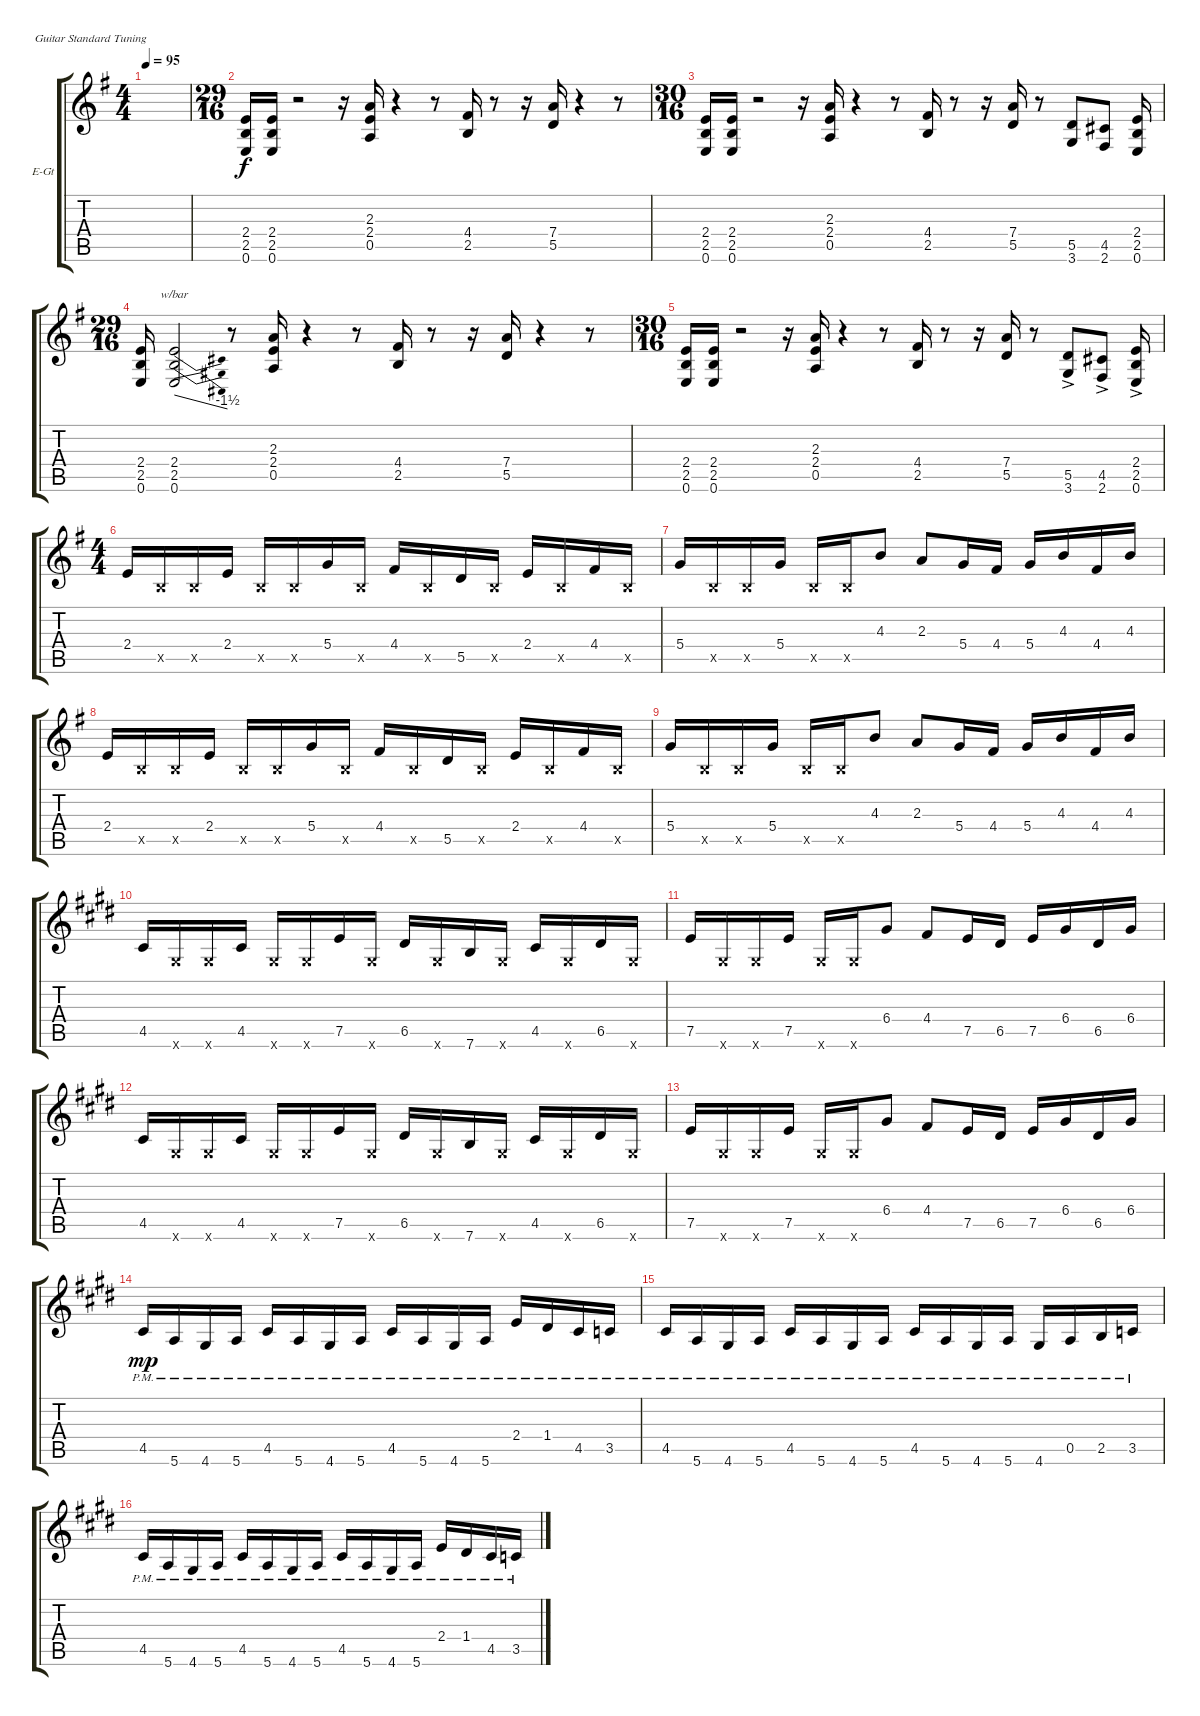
\bracketExtendMode groupsimilarinstruments
\firstSystemTrackNameOrientation horizontal
\otherSystemsTrackNameOrientation horizontal
\track ("Electric Guitar 1" "E-Gt") {instrument distortionguitar}
\staff {score tabs}
\tuning (E4 B3 G3 D3 A2 E2)
\ts (4 4)
\tempo 95
\clef g2
\ks eminor
|
\ts (29 16)
(0.6 2.5 2.4).16 (0.6 2.5 2.4).16 r.2 r.16 (2.3 0.5 2.4).16 r.4 r.8 (2.5 4.4).16 r.8 r.16 (5.5 7.4).16 r.4 r.8 |
\ts (30 16)
(0.6 2.5 2.4).16 (0.6 2.5 2.4).16 r.2 r.16 (2.3 0.5 2.4).16 r.4 r.8 (2.5 4.4).16{beam split} r.8{beam split} r.16{beam split} (5.5 7.4).16 r.8 (3.6 5.5).8 (2.6 4.5).8 (0.6 2.5 2.4).16 |
\ts (29 16)
(0.6 2.5 2.4).16 (0.6 2.5 2.4).2{tbe (dive default 0 0 59.4 -6)} r.8 (2.3 0.5 2.4).16 r.4 r.8 (2.5 4.4).16 r.8 r.16 (5.5 7.4).16 r.4 r.8 |
\ts (30 16)
(0.6 2.5 2.4).16 (0.6 2.5 2.4).16 r.2 r.16 (2.3 0.5 2.4).16 r.4 r.8 (2.5 4.4).16{beam split} r.8{beam split} r.16{beam split} (5.5 7.4).16 r.8 (3.6{ac} 5.5{ac}).8 (2.6{ac} 4.5{ac}).8 (0.6{ac} 2.5{ac} 2.4{ac}).16 |
\ts (4 4)
2.4.16{dy f} 2.5{x}.16 2.5{x}.16 2.4.16 2.5{x}.16 2.5{x}.16 5.4.16 2.5{x}.16 4.4.16 2.5{x}.16 5.5.16 2.5{x}.16 2.4.16 2.5{x}.16 4.4.16 2.5{x}.16 |
5.4.16 2.5{x}.16 2.5{x}.16 5.4.16 2.5{x}.16 2.5{x}.16 4.3.8 2.3.8 5.4.16 4.4.16 5.4.16 4.3.16 4.4.16 4.3.16 |
2.4.16 2.5{x}.16 2.5{x}.16 2.4.16 2.5{x}.16 2.5{x}.16 5.4.16 2.5{x}.16 4.4.16 2.5{x}.16 5.5.16 2.5{x}.16 2.4.16 2.5{x}.16 4.4.16 2.5{x}.16 |
5.4.16 2.5{x}.16 2.5{x}.16 5.4.16 2.5{x}.16 2.5{x}.16 4.3.8 2.3.8 5.4.16 4.4.16 5.4.16 4.3.16 4.4.16 4.3.16 |
\ks c#minor
4.5.16 4.6{x}.16 4.6{x}.16 4.5.16 4.6{x}.16 4.6{x}.16 7.5.16 4.6{x}.16 6.5.16 4.6{x}.16 7.6.16 4.6{x}.16 4.5.16 4.6{x}.16 6.5.16 4.6{x}.16 |
7.5.16 4.6{x}.16 4.6{x}.16 7.5.16 4.6{x}.16 4.6{x}.16 6.4.8 4.4.8 7.5.16 6.5.16 7.5.16 6.4.16 6.5.16 6.4.16 |
4.5.16 4.6{x}.16 4.6{x}.16 4.5.16 4.6{x}.16 4.6{x}.16 7.5.16 4.6{x}.16 6.5.16 4.6{x}.16 7.6.16 4.6{x}.16 4.5.16 4.6{x}.16 6.5.16 4.6{x}.16 |
7.5.16 4.6{x}.16 4.6{x}.16 7.5.16 4.6{x}.16 4.6{x}.16 6.4.8 4.4.8 7.5.16 6.5.16 7.5.16 6.4.16 6.5.16 6.4.16 |
4.5{pm}.16{dy mp} 5.6{pm}.16 4.6{pm}.16 5.6{pm}.16 4.5{pm}.16 5.6{pm}.16 4.6{pm}.16 5.6{pm}.16 4.5{pm}.16 5.6{pm}.16 4.6{pm}.16 5.6{pm}.16 2.4{pm}.16 1.4{pm}.16 4.5{pm}.16 3.5{pm}.16 |
4.5{pm}.16 5.6{pm}.16 4.6{pm}.16 5.6{pm}.16 4.5{pm}.16 5.6{pm}.16 4.6{pm}.16 5.6{pm}.16 4.5{pm}.16 5.6{pm}.16 4.6{pm}.16 5.6{pm}.16 4.6{pm}.16 0.5{pm}.16 2.5{pm}.16 3.5{pm}.16 |
4.5{pm}.16 5.6{pm}.16 4.6{pm}.16 5.6{pm}.16 4.5{pm}.16 5.6{pm}.16 4.6{pm}.16 5.6{pm}.16 4.5{pm}.16 5.6{pm}.16 4.6{pm}.16 5.6{pm}.16 2.4{pm}.16 1.4{pm}.16 4.5{pm}.16 3.5{pm}.16
